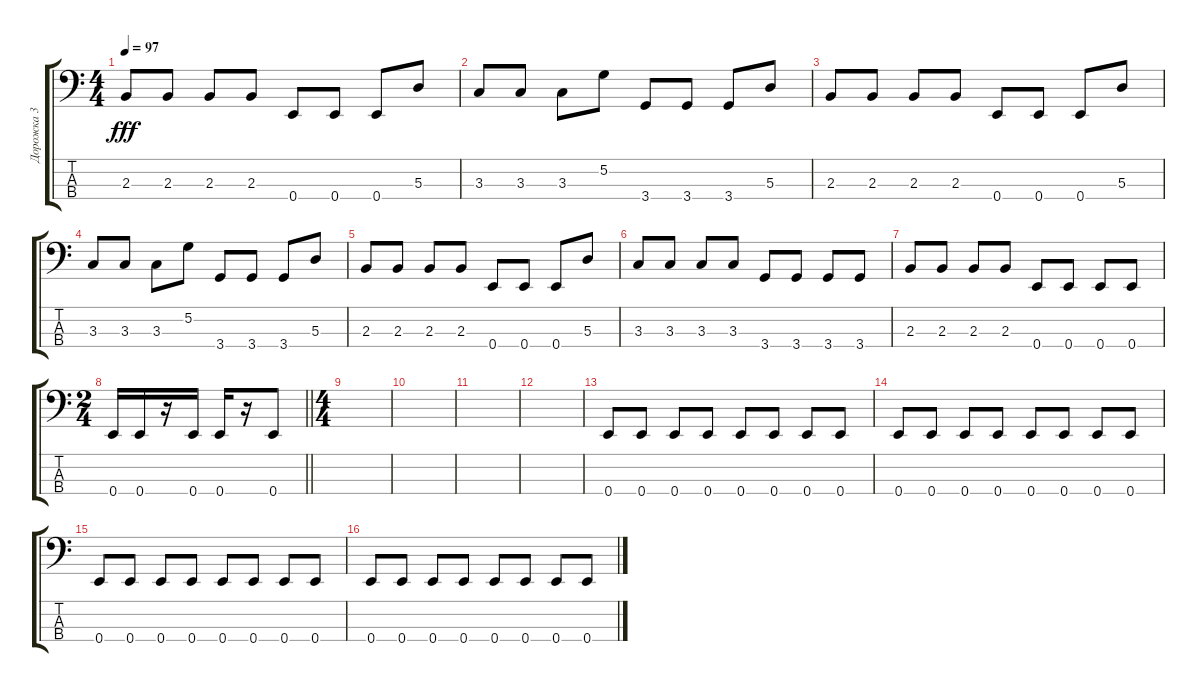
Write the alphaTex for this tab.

\track ("Дорожка 3" "Дорожка 3") {instrument electricbassfinger}
\staff {score tabs}
\tuning (G2 D2 A1 E1) {hide}
\ts (4 4)
\tempo 97
\clef f4
\ks c
2.3.8{dy fff} 2.3.8 2.3.8 2.3.8 0.4.8 0.4.8 0.4.8 5.3.8 |
3.3.8 3.3.8 3.3.8 5.2.8 3.4.8 3.4.8 3.4.8 5.3.8 |
2.3.8 2.3.8 2.3.8 2.3.8 0.4.8 0.4.8 0.4.8 5.3.8 |
3.3.8 3.3.8 3.3.8 5.2.8 3.4.8 3.4.8 3.4.8 5.3.8 |
2.3.8 2.3.8 2.3.8 2.3.8 0.4.8 0.4.8 0.4.8 5.3.8 |
3.3.8 3.3.8 3.3.8 3.3.8 3.4.8 3.4.8 3.4.8 3.4.8 |
2.3.8 2.3.8 2.3.8 2.3.8 0.4.8 0.4.8 0.4.8 0.4.8 |
\ts (2 4)
\barLineRight lightlight
0.4.16 0.4.16 r.16 0.4.16 0.4.16 r.16 0.4.8 |
\ts (4 4)
|
|
|
|
0.4.8 0.4.8 0.4.8 0.4.8 0.4.8 0.4.8 0.4.8 0.4.8 |
0.4.8 0.4.8 0.4.8 0.4.8 0.4.8 0.4.8 0.4.8 0.4.8 |
0.4.8 0.4.8 0.4.8 0.4.8 0.4.8 0.4.8 0.4.8 0.4.8 |
0.4.8 0.4.8 0.4.8 0.4.8 0.4.8 0.4.8 0.4.8 0.4.8
